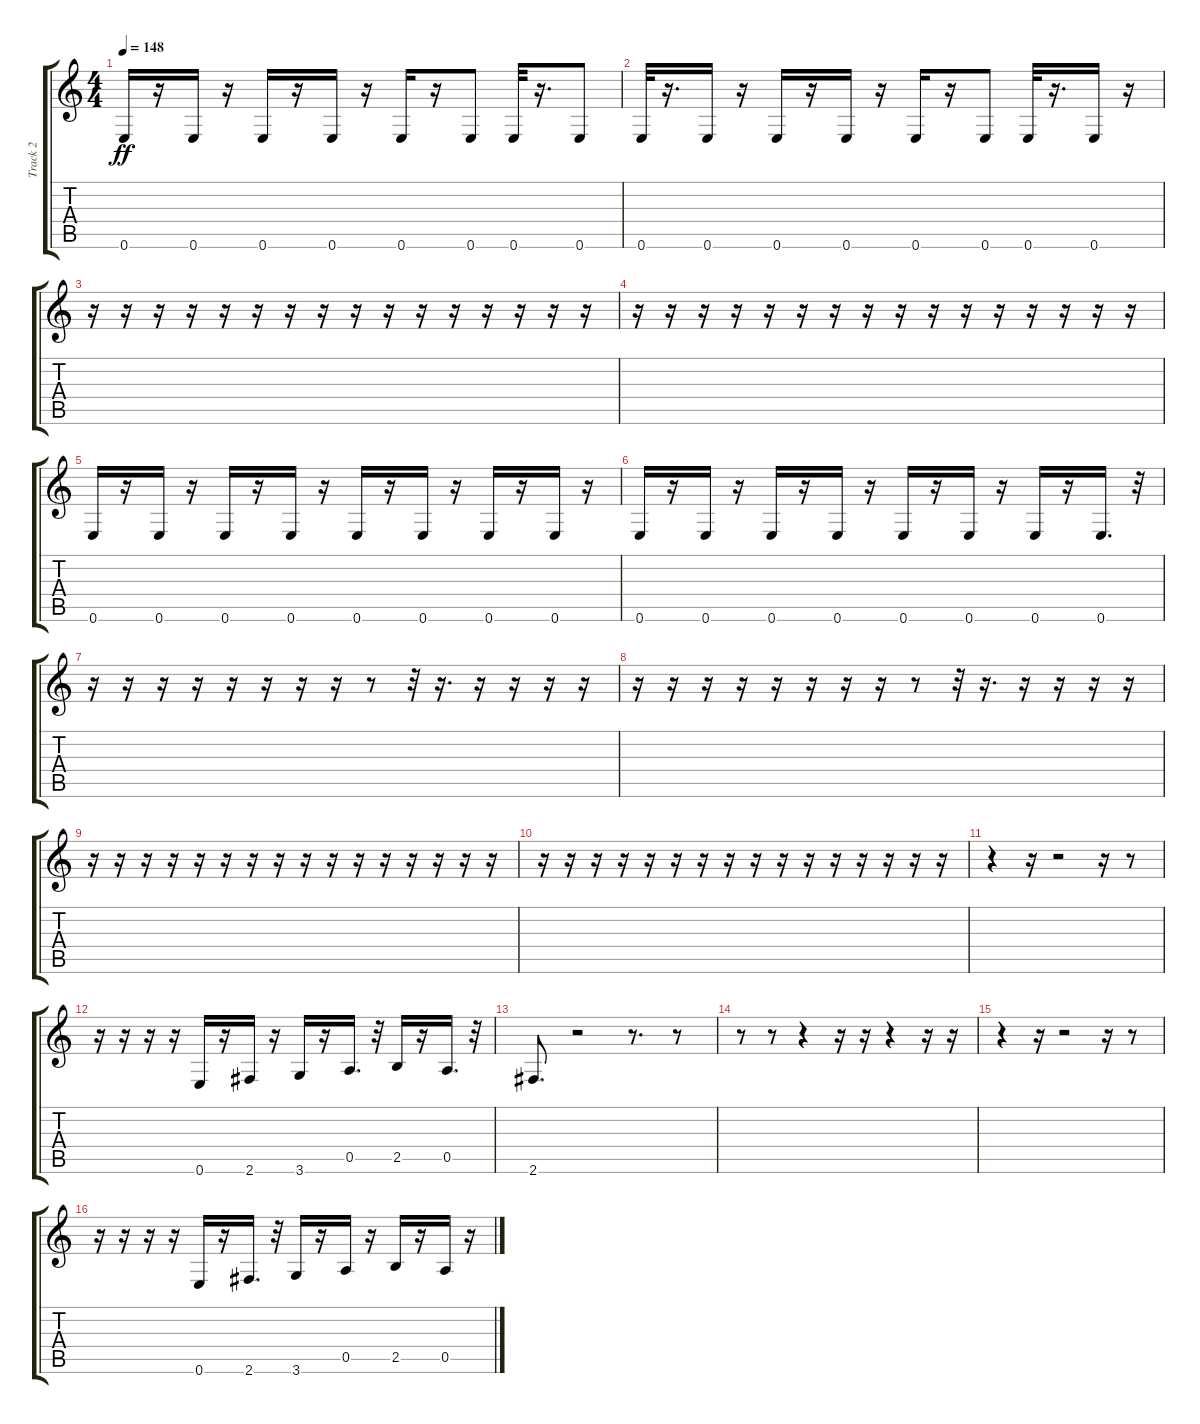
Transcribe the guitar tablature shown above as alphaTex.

\track ("Track 2" "Track 2") {instrument synthbass1}
\staff {score tabs}
\tuning (E4 B3 G3 D3 A2 E2) {hide}
\ts (4 4)
\tempo 148
\clef g2
\ks c
0.6.16{dy ff} r.16 0.6.16 r.16 0.6.16 r.16 0.6.16 r.16 0.6.16 r.16 0.6.8 0.6.32 r.16{d} 0.6.8 |
0.6.32 r.16{d} 0.6.16 r.16 0.6.16 r.16 0.6.16 r.16 0.6.16 r.16 0.6.8 0.6.32 r.16{d} 0.6.16 r.16 |
r.16 r.16 r.16 r.16 r.16 r.16 r.16 r.16 r.16 r.16 r.16 r.16 r.16 r.16 r.16 r.16 |
r.16 r.16 r.16 r.16 r.16 r.16 r.16 r.16 r.16 r.16 r.16 r.16 r.16 r.16 r.16 r.16 |
0.6.16 r.16 0.6.16 r.16 0.6.16 r.16 0.6.16 r.16 0.6.16 r.16 0.6.16 r.16 0.6.16 r.16 0.6.16 r.16 |
0.6.16 r.16 0.6.16 r.16 0.6.16 r.16 0.6.16 r.16 0.6.16 r.16 0.6.16 r.16 0.6.16 r.16 0.6.16{d} r.32 |
r.16 r.16 r.16 r.16 r.16 r.16 r.16 r.16 r.8 r.32 r.16{d} r.16 r.16 r.16 r.16 |
r.16 r.16 r.16 r.16 r.16 r.16 r.16 r.16 r.8 r.32 r.16{d} r.16 r.16 r.16 r.16 |
r.16 r.16 r.16 r.16 r.16 r.16 r.16 r.16 r.16 r.16 r.16 r.16 r.16 r.16 r.16 r.16 |
r.16 r.16 r.16 r.16 r.16 r.16 r.16 r.16 r.16 r.16 r.16 r.16 r.16 r.16 r.16 r.16 |
r.4 r.16 r.2 r.16 r.8 |
r.16 r.16 r.16 r.16 0.6.16 r.16 2.6.16 r.16 3.6.16 r.16 0.5.16{d} r.32 2.5.16 r.16 0.5.16{d} r.32 |
2.6.8{d} r.2 r.8{d} r.8 |
r.8 r.8 r.4 r.16 r.16 r.4 r.16 r.16 |
r.4 r.16 r.2 r.16 r.8 |
r.16 r.16 r.16 r.16 0.6.16 r.16 2.6.16{d} r.32 3.6.16 r.16 0.5.16 r.16 2.5.16 r.16 0.5.16 r.16
